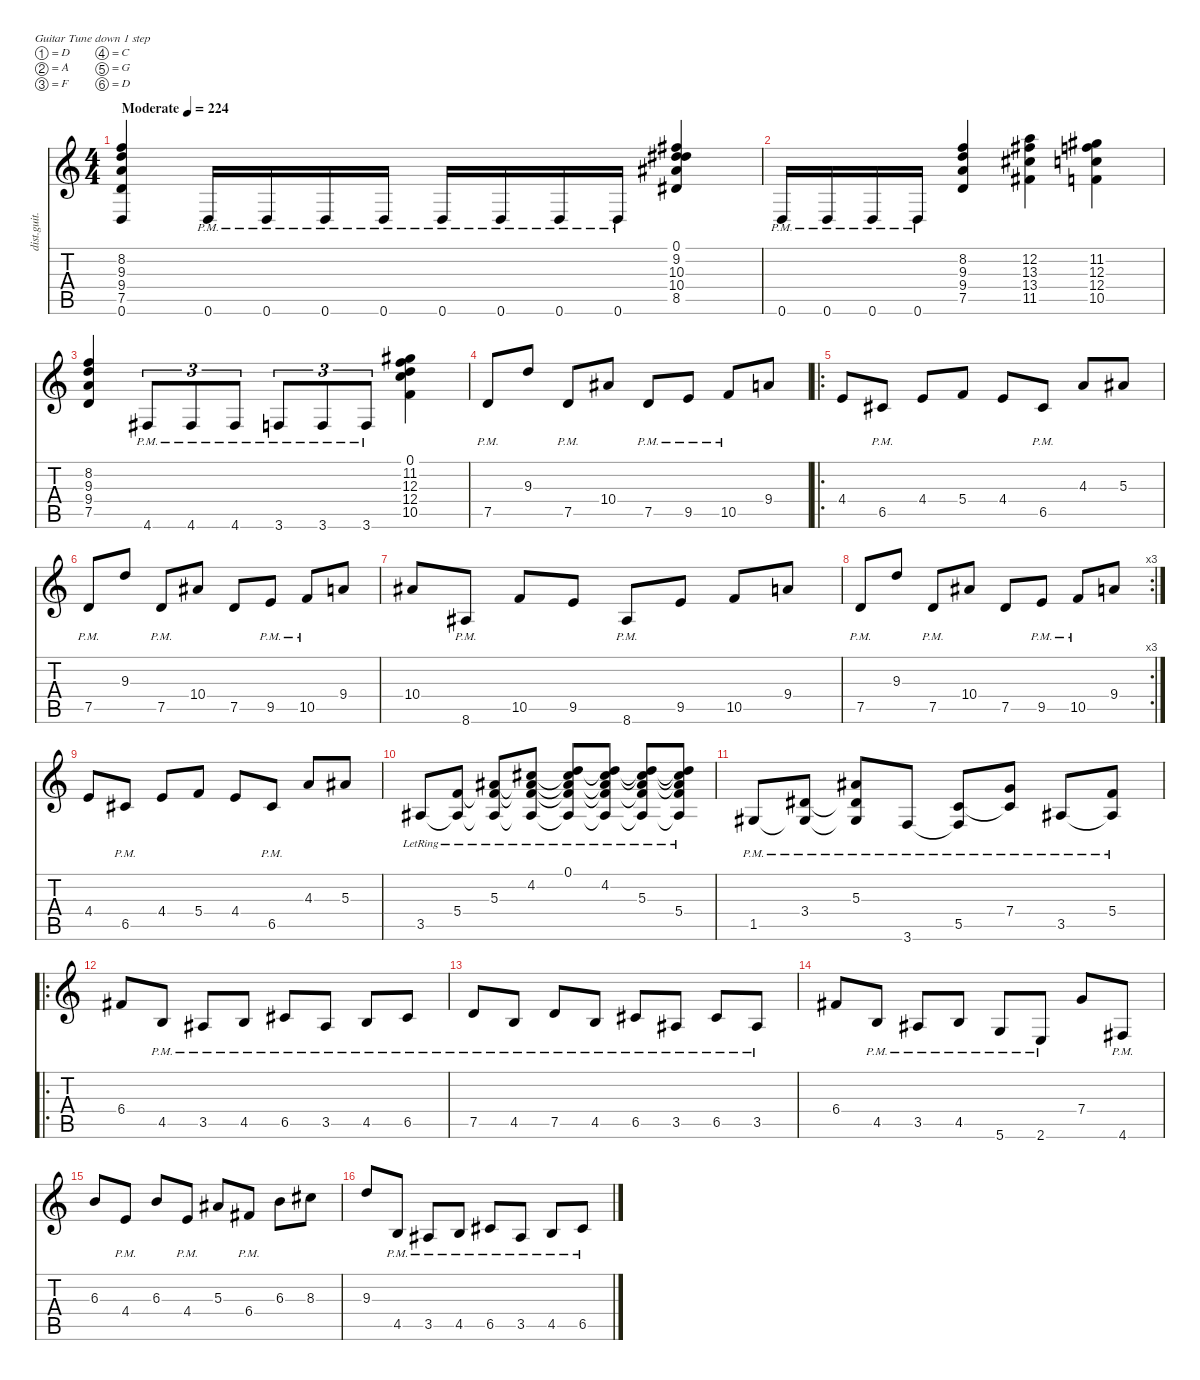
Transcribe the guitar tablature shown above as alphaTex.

\defaultSystemsLayout 4
\hideDynamics
\bracketExtendMode nobrackets
\otherSystemsTrackNameOrientation horizontal
\track ("Steffen Kummerer" "dist.guit.") {instrument distortionguitar}
\staff {score tabs}
\tuning (D4 A3 F3 C3 G2 D2)
\ts (4 4)
\beaming (8 2 2 2 2)
\tempo (224 "Moderate")
\clef g2
\ks c
(8.2 9.3 9.4 7.5 0.6).4{dy f instrument distortionguitar beam Up} 0.6{pm}.16{beam Up} 0.6{pm}.16{beam Up} 0.6{pm}.16{beam Up} 0.6{pm}.16{beam Up} 0.6{pm}.16{beam Up} 0.6{pm}.16{beam Up} 0.6{pm}.16{beam Up} 0.6{pm}.16{beam Up} (0.1 9.2{acc #} 10.3{acc #} 10.4{acc #} 8.5{acc #}).4{beam Up} |
0.6{pm}.16{beam Up} 0.6{pm}.16{beam Up} 0.6{pm}.16{beam Up} 0.6{pm}.16{beam Up} (8.2 9.3 9.4 7.5).4{beam Up} (12.2 13.3{acc #} 13.4{acc #} 11.5{acc #}).4{beam Down} (11.2{acc #} 12.3 12.4 10.5).4{beam Down} |
(8.2 9.3 9.4 7.5).4{beam Up} 4.6{pm acc #}.8{tu (3 2) beam Up} 4.6{pm acc #}.8{tu (3 2) beam Up} 4.6{pm acc #}.8{tu (3 2) beam Up} 3.6{pm}.8{tu (3 2) beam Up} 3.6{pm}.8{tu (3 2) beam Up} 3.6{pm}.8{tu (3 2) beam Up} (0.1 11.2{acc #} 12.3 12.4 10.5).4{beam Down} |
7.5{pm}.8{beam Up} 9.3.8{beam Up} 7.5{pm}.8{beam Up} 10.4{acc #}.8{beam Up} 7.5{pm}.8{beam Up} 9.5{pm}.8{beam Up} 10.5{pm}.8{beam Up} 9.4.8{beam Up} |
\ro
4.4.8{beam Up} 6.5{pm acc #}.8{beam Up} 4.4.8{beam Up} 5.4.8{beam Up} 4.4.8{beam Up} 6.5{pm acc #}.8{beam Up} 4.3.8{beam Up} 5.3{acc #}.8{beam Up} |
7.5{pm}.8{beam Up} 9.3.8{beam Up} 7.5{pm}.8{beam Up} 10.4{acc #}.8{beam Up} 7.5.8{beam Up} 9.5{pm}.8{beam Up} 10.5{pm}.8{beam Up} 9.4.8{beam Up} |
10.4{acc #}.8{beam Up} 8.6{pm acc #}.8{beam Up} 10.5.8{beam Up} 9.5.8{beam Up} 8.6{pm acc #}.8{beam Up} 9.5.8{beam Up} 10.5.8{beam Up} 9.4.8{beam Up} |
\rc 3
7.5{pm}.8{beam Up} 9.3.8{beam Up} 7.5{pm}.8{beam Up} 10.4{acc #}.8{beam Up} 7.5.8{beam Up} 9.5{pm}.8{beam Up} 10.5{pm}.8{beam Up} 9.4.8{beam Up} |
4.4.8{beam Up} 6.5{pm acc #}.8{beam Up} 4.4.8{beam Up} 5.4.8{beam Up} 4.4.8{beam Up} 6.5{pm acc #}.8{beam Up} 4.3.8{beam Up} 5.3{acc #}.8{beam Up} |
3.5{lr acc #}.8{beam Up} (5.4{lr} 3.5{lr t acc #}).8{beam Up} (5.3{lr acc #} 5.4{lr t} 3.5{lr t acc #}).8{beam Up} (4.2{lr acc #} 5.3{lr t acc #} 5.4{lr t} 3.5{lr t acc #}).8{beam Up} (0.1{lr} 4.2{lr t acc #} 5.3{lr t acc #} 5.4{lr t} 3.5{lr t acc #}).8{beam Up} (0.1{lr t} 4.2{lr acc #} 5.3{lr t acc #} 5.4{lr t} 3.5{lr t acc #}).8{beam Up} (0.1{lr t} 4.2{lr t acc #} 5.3{lr acc #} 5.4{lr t} 3.5{lr t acc #}).8{beam Up} (0.1{lr t} 4.2{lr t acc #} 5.3{lr t acc #} 5.4{lr} 3.5{lr t acc #}).8{beam Up} |
1.5{pm acc #}.8{beam Up} (3.4{pm acc #} 1.5{pm t acc #}).8{beam Up} (5.3{pm acc #} 3.4{pm t acc #} 1.5{pm t acc #}).8{beam Up} 3.6{pm}.8{beam Up} (5.5{pm} 3.6{pm t}).8{beam Up} (7.4{pm} 5.5{pm t}).8{beam Up} 3.5{pm acc #}.8{beam Up} (5.4{pm} 3.5{pm t acc #}).8{beam Up} |
\ro
6.4{acc #}.8{beam Up} 4.5{pm}.8{beam Up} 3.5{pm acc #}.8{beam Up} 4.5{pm}.8{beam Up} 6.5{pm acc #}.8{beam Up} 3.5{pm acc #}.8{beam Up} 4.5{pm}.8{beam Up} 6.5{pm acc #}.8{beam Up} |
7.5{pm}.8{beam Up} 4.5{pm}.8{beam Up} 7.5{pm}.8{beam Up} 4.5{pm}.8{beam Up} 6.5{pm acc #}.8{beam Up} 3.5{pm acc #}.8{beam Up} 6.5{pm acc #}.8{beam Up} 3.5{pm acc #}.8{beam Up} |
6.4{acc #}.8{beam Up} 4.5{pm}.8{beam Up} 3.5{pm acc #}.8{beam Up} 4.5{pm}.8{beam Up} 5.6{pm}.8{beam Up} 2.6{pm}.8{beam Up} 7.4.8{beam Up} 4.6{pm acc #}.8{beam Up} |
6.3.8{beam Up} 4.4{pm}.8{beam Up} 6.3.8{beam Up} 4.4{pm}.8{beam Up} 5.3{acc #}.8{beam Up} 6.4{pm acc #}.8{beam Up} 6.3.8{beam Down} 8.3{acc #}.8{beam Down} |
9.3.8{beam Up} 4.5{pm}.8{beam Up} 3.5{pm acc #}.8{beam Up} 4.5{pm}.8{beam Up} 6.5{pm acc #}.8{beam Up} 3.5{pm acc #}.8{beam Up} 4.5{pm}.8{beam Up} 6.5{pm acc #}.8{beam Up}
